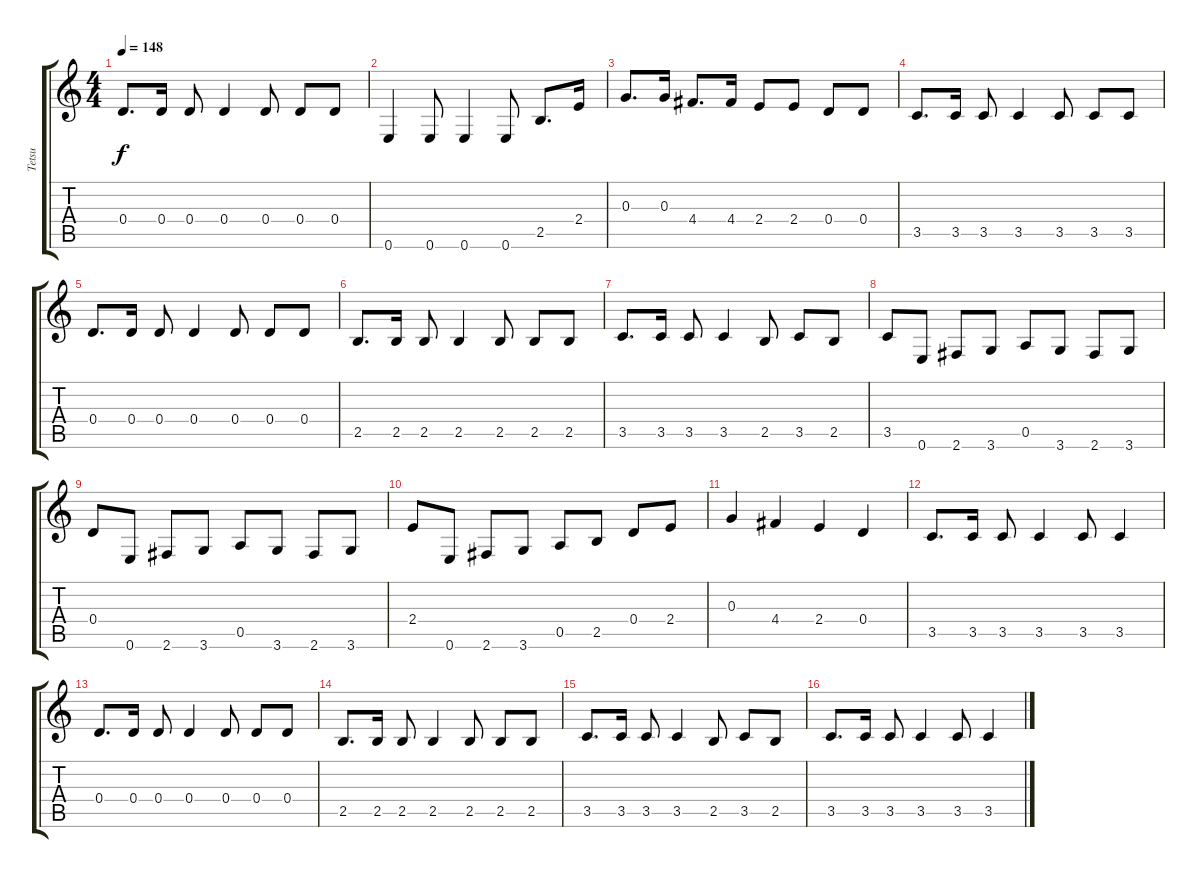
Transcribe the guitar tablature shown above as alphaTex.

\track ("Tetsu" "Tetsu") {instrument electricbassfinger}
\staff {score tabs}
\tuning (E4 B3 G3 D3 A2 E2) {hide}
\ts (4 4)
\tempo 148
\clef g2
\ks c
0.4.8{d dy f} 0.4.16 0.4.8 0.4.4 0.4.8 0.4.8 0.4.8 |
0.6.4 0.6.8 0.6.4 0.6.8 2.5.8{d} 2.4.16 |
0.3.8{d} 0.3.16 4.4.8{d} 4.4.16 2.4.8 2.4.8 0.4.8 0.4.8 |
3.5.8{d} 3.5.16 3.5.8 3.5.4 3.5.8 3.5.8 3.5.8 |
0.4.8{d} 0.4.16 0.4.8 0.4.4 0.4.8 0.4.8 0.4.8 |
2.5.8{d} 2.5.16 2.5.8 2.5.4 2.5.8 2.5.8 2.5.8 |
3.5.8{d} 3.5.16 3.5.8 3.5.4 2.5.8 3.5.8 2.5.8 |
3.5.8 0.6.8 2.6.8 3.6.8 0.5.8 3.6.8 2.6.8 3.6.8 |
0.4.8 0.6.8 2.6.8 3.6.8 0.5.8 3.6.8 2.6.8 3.6.8 |
2.4.8 0.6.8 2.6.8 3.6.8 0.5.8 2.5.8 0.4.8 2.4.8 |
0.3.4 4.4.4 2.4.4 0.4.4 |
3.5.8{d} 3.5.16 3.5.8 3.5.4 3.5.8 3.5.4 |
0.4.8{d} 0.4.16 0.4.8 0.4.4 0.4.8 0.4.8 0.4.8 |
2.5.8{d} 2.5.16 2.5.8 2.5.4 2.5.8 2.5.8 2.5.8 |
3.5.8{d} 3.5.16 3.5.8 3.5.4 2.5.8 3.5.8 2.5.8 |
3.5.8{d} 3.5.16 3.5.8 3.5.4 3.5.8 3.5.4
